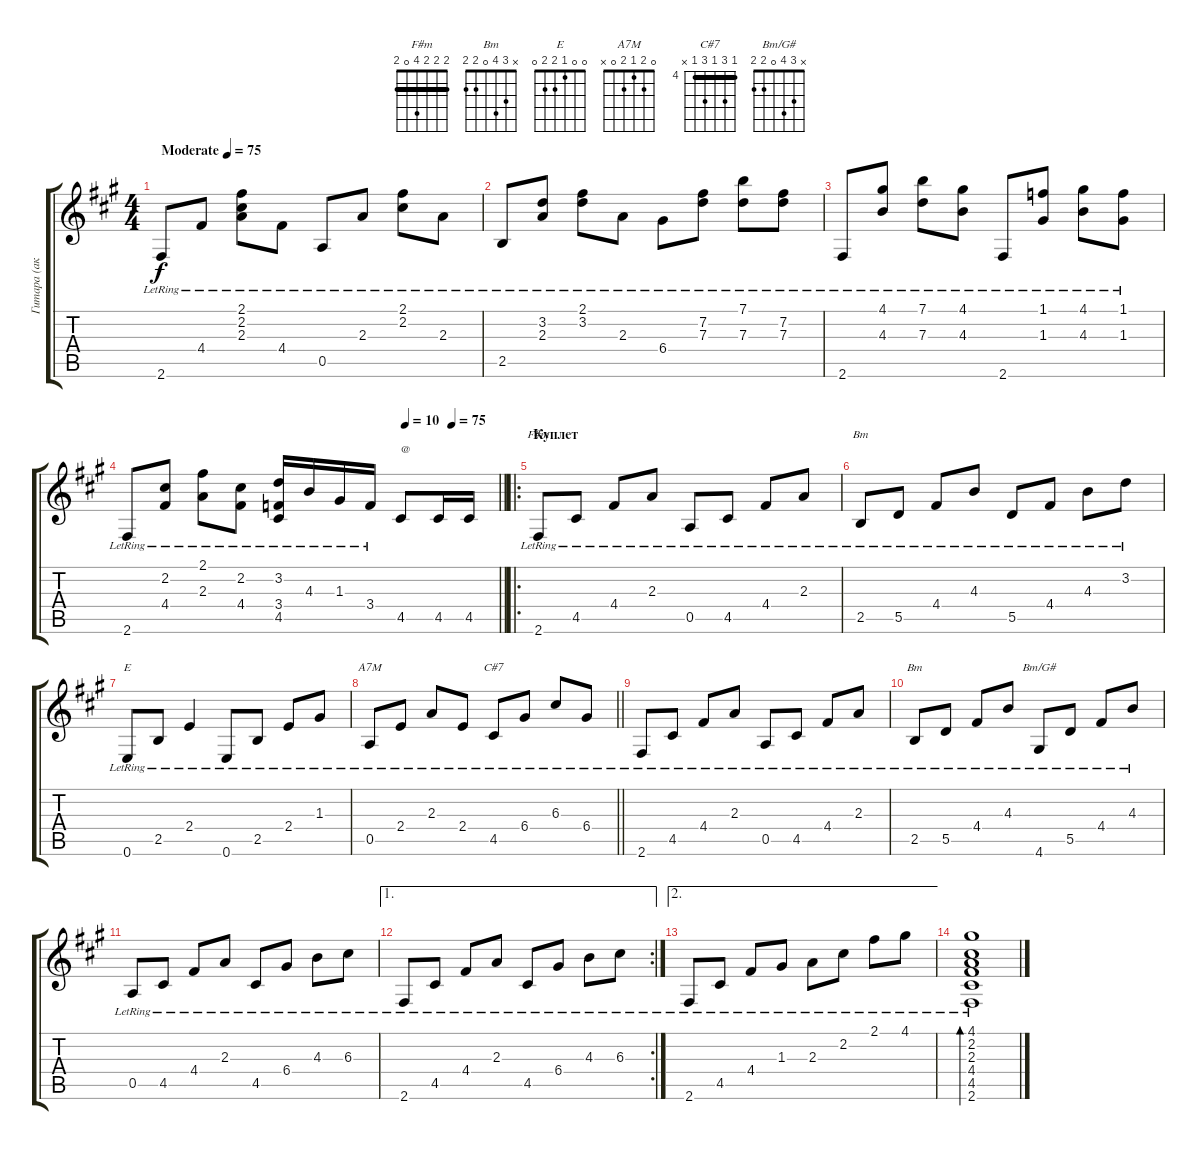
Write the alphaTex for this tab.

\track ("Гитара (аккомпанемент)" "Гитара (ак") {instrument acousticguitarsteel}
\staff {score tabs}
\tuning (E4 B3 G3 D3 A2 E2) {hide}
\chord ("F#m" 2 2 2 4 0 2) {barre 2}
\chord ("Bm" 2 3 4 4 2 2) {barre 2}
\chord ("E" 0 0 1 2 2 0)
\chord ("A7M" 0 2 1 2 0 x)
\chord ("C#7" 4 6 4 6 4 x) {firstfret 4 barre 4}
\chord ("Bm" x 3 4 0 2 2)
\chord ("Bm/G#" x 3 4 0 2 2)
\ts (4 4)
\tempo (75 "Moderate")
\clef g2
\ks f#minor
2.6{lr}.8{dy f instrument acousticguitarsteel} 4.4{lr}.8 (2.1{lr} 2.2{lr} 2.3{lr}).8 4.4{lr}.8 0.5{lr}.8 2.3{lr}.8 (2.1{lr} 2.2{lr}).8 2.3{lr}.8 |
2.5{lr}.8 (3.2{lr} 2.3{lr}).8 (2.1{lr} 3.2{lr}).8 2.3{lr}.8 6.4{lr}.8 (7.2{lr} 7.3{lr}).8 (7.1{lr} 7.3{lr}).8 (7.2{lr} 7.3{lr}).8 |
2.6{lr}.8 (4.1{lr} 4.3{lr}).8 (7.1{lr} 7.3{lr}).8 (4.1{lr} 4.3{lr}).8 2.6{lr}.8 (1.1{lr} 1.3{lr}).8 (4.1{lr} 4.3{lr}).8 (1.1{lr} 1.3{lr}).8 |
\tempo (10 0.75)
\tempo (75 0.875)
\barLineRight lightlight
2.6{lr}.8 (2.2{lr} 4.4{lr}).8 (2.1{lr} 2.3{lr}).8 (2.2{lr} 4.4{lr}).8 (3.2{lr} 3.4{lr} 4.5{lr}).16 4.3{lr}.16 1.3{lr}.16 3.4{lr}.16 4.5.8{txt "@"} 4.5.16 4.5.16 |
\ro
\section ("" "Куплет")
2.6{lr}.8{ch "F#m"} 4.5{lr}.8 4.4{lr}.8 2.3{lr}.8 0.5{lr}.8 4.5{lr}.8 4.4{lr}.8 2.3{lr}.8 |
2.5{lr}.8{ch "Bm"} 5.5{lr}.8 4.4{lr}.8 4.3{lr}.8 5.5{lr}.8 4.4{lr}.8 4.3{lr}.8 3.2{lr}.8 |
0.6{lr}.8{ch "E"} 2.5{lr}.8 2.4{lr}.4 0.6{lr}.8 2.5{lr}.8 2.4{lr}.8 1.3{lr}.8 |
\barLineRight lightlight
0.5{lr}.8{ch "A7M"} 2.4{lr}.8 2.3{lr}.8 2.4{lr}.8 4.5{lr}.8{ch "C#7"} 6.4{lr}.8 6.3{lr}.8 6.4{lr}.8 |
\section ("" "")
2.6{lr}.8 4.5{lr}.8 4.4{lr}.8 2.3{lr}.8 0.5{lr}.8 4.5{lr}.8 4.4{lr}.8 2.3{lr}.8 |
2.5{lr}.8{ch "Bm"} 5.5{lr}.8 4.4{lr}.8 4.3{lr}.8 4.6{lr}.8{ch "Bm/G#"} 5.5{lr}.8 4.4{lr}.8 4.3{lr}.8 |
0.5{lr}.8 4.5{lr}.8 4.4{lr}.8 2.3{lr}.8 4.5{lr}.8 6.4{lr}.8 4.3{lr}.8 6.3{lr}.8 |
\ae 1
\rc 2
2.6{lr}.8 4.5{lr}.8 4.4{lr}.8 2.3{lr}.8 4.5{lr}.8 6.4{lr}.8 4.3{lr}.8 6.3{lr}.8 |
\ae 2
2.6{lr}.8 4.5{lr}.8 4.4{lr}.8 1.3{lr}.8 2.3{lr}.8 2.2{lr}.8 2.1{lr}.8 4.1{lr}.8 |
(4.1{lr} 2.2{lr} 2.3{lr} 4.4{lr} 4.5{lr} 2.6{lr}).1{bd 120}
